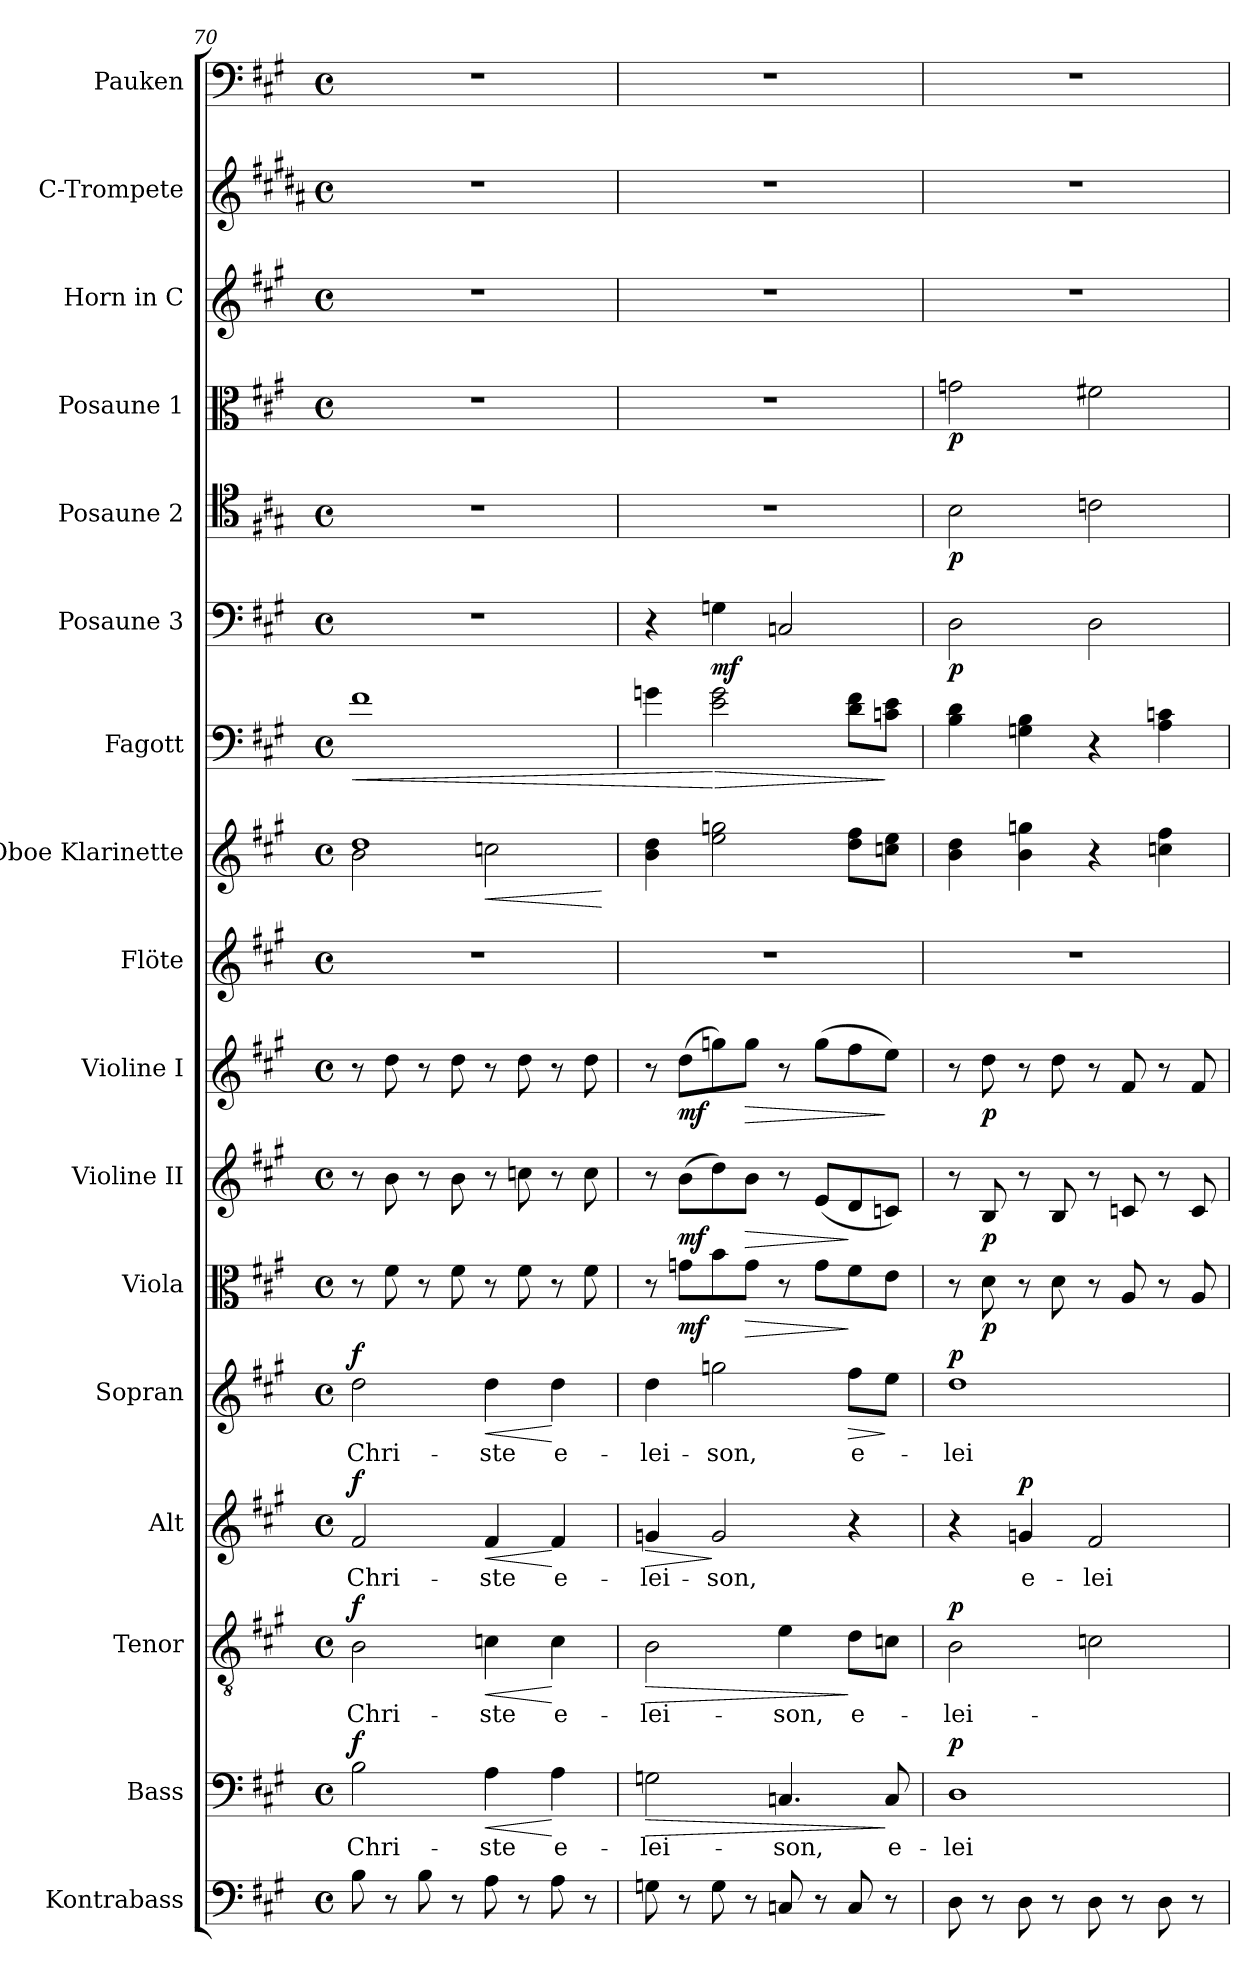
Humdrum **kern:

**kern	**kern	**text	**dynam	**kern	**text	**dynam	**kern	**text	**dynam	**kern	**text	**dynam	**kern	**dynam	**kern	**dynam	**kern	**dynam	**kern	**kern	**dynam	**kern	**dynam	**kern	**dynam	**kern	**dynam	**kern	**dynam	**kern	**kern	**kern
*part17	*part16	*part16	*part16	*part15	*part15	*part15	*part14	*part14	*part14	*part13	*part13	*part13	*part12	*part12	*part11	*part11	*part10	*part10	*part9	*part8	*part8	*part7	*part7	*part6	*part6	*part5	*part5	*part4	*part4	*part3	*part2	*part1
*staff17	*staff16	*staff16	*staff16	*staff15	*staff15	*staff15	*staff14	*staff14	*staff14	*staff13	*staff13	*staff13	*staff12	*staff12	*staff11	*staff11	*staff10	*staff10	*staff9	*staff8	*staff8	*staff7	*staff7	*staff6	*staff6	*staff5	*staff5	*staff4	*staff4	*staff3	*staff2	*staff1
*I"Kontrabass	*I"Bass	*	*	*I"Tenor	*	*	*I"Alt	*	*	*I"Sopran	*	*	*I"Viola	*	*I"Violine II	*	*I"Violine I	*	*I"Flöte	*I"Oboe Klarinette	*	*I"Fagott	*	*I"Posaune 3	*	*I"Posaune 2	*	*I"Posaune 1	*	*I"Horn in C	*I"C-Trompete	*I"Pauken
*I'Kb.	*I'B.	*	*	*I'T.	*	*	*I'A.	*	*	*I'S.	*	*	*I'Vla.	*	*I'Vl. II	*	*I'Vl. I	*	*I'Fl.	*I'Ob.	*	*I'Fg.	*	*I'Pos. 3	*	*I'Pos. 2	*	*I'Pos. 1	*	*I'Hrn.	*I'C Trp.	*I'Pk.
*clefF4	*clefF4	*	*	*clefGv2	*	*	*clefG2	*	*	*clefG2	*	*	*clefC3	*	*clefG2	*	*clefG2	*	*clefG2	*clefG2	*	*clefF4	*	*clefF4	*	*clefC4	*	*clefC3	*	*clefG2	*clefG2	*clefF4
*ITrd7c12	*	*	*	*	*	*	*	*	*	*	*	*	*	*	*	*	*	*	*	*	*	*	*	*	*	*	*	*	*	*ITrd7c12	*ITrd1c2	*
*k[f#c#g#]	*k[f#c#g#]	*	*	*k[f#c#g#]	*	*	*k[f#c#g#]	*	*	*k[f#c#g#]	*	*	*k[f#c#g#]	*	*k[f#c#g#]	*	*k[f#c#g#]	*	*k[f#c#g#]	*k[f#c#g#]	*	*k[f#c#g#]	*	*k[f#c#g#]	*	*k[f#c#g#]	*	*k[f#c#g#]	*	*k[f#c#g#]	*k[f#c#g#]	*k[f#c#g#]
*A:	*A:	*	*	*A:	*	*	*A:	*	*	*A:	*	*	*A:	*	*A:	*	*A:	*	*A:	*A:	*	*A:	*	*A:	*	*A:	*	*A:	*	*A:	*A:	*A:
*M4/4	*M4/4	*	*	*M4/4	*	*	*M4/4	*	*	*M4/4	*	*	*M4/4	*	*M4/4	*	*M4/4	*	*M4/4	*M4/4	*	*M4/4	*	*M4/4	*	*M4/4	*	*M4/4	*	*M4/4	*M4/4	*M4/4
*met(c)	*met(c)	*	*	*met(c)	*	*	*met(c)	*	*	*met(c)	*	*	*met(c)	*	*met(c)	*	*met(c)	*	*met(c)	*met(c)	*	*met(c)	*	*met(c)	*	*met(c)	*	*met(c)	*	*met(c)	*met(c)	*met(c)
=70	=70	=70	=70	=70	=70	=70	=70	=70	=70	=70	=70	=70	=70	=70	=70	=70	=70	=70	=70	=70	=70	=70	=70	=70	=70	=70	=70	=70	=70	=70	=70	=70
!	!	!LO:LY:b	!LO:DY:a	!	!LO:LY:b	!LO:DY:a	!	!LO:LY:b	!LO:DY:a	!	!LO:LY:b	!LO:DY:a	!	!	!	!	!	!	!	!	!	!	!LO:HP:b	!	!	!	!	!	!	!	!	!
*	*	*	*	*	*	*	*	*	*	*	*	*	*	*	*	*	*	*	*	*^	*	*	*	*	*	*	*	*	*	*	*	*
8BB\	2B\	Chri-	f	2B\	Chri-	f	2f#/	Chri-	f	2dd\	Chri-	f	8r	.	8r	.	8r	.	1r	1dd	2b\	.	1f#	<	1r	.	1r	.	1r	.	1r	1r	1r
8r	.	.	.	.	.	.	.	.	.	.	.	.	8f#\	.	8b\	.	8dd\	.	.	.	.	.	.	.	.	.	.	.	.	.	.	.	.
8BB\	.	.	.	.	.	.	.	.	.	.	.	.	8r	.	8r	.	8r	.	.	.	.	.	.	.	.	.	.	.	.	.	.	.	.
8r	.	.	.	.	.	.	.	.	.	.	.	.	8f#\	.	8b\	.	8dd\	.	.	.	.	.	.	.	.	.	.	.	.	.	.	.	.
!	!	!LO:LY:b	!LO:HP:b	!	!LO:LY:b	!LO:HP:b	!	!LO:LY:b	!LO:HP:b	!	!LO:LY:b	!LO:HP:b	!	!	!	!	!	!	!	!	!	!LO:HP:b	!	!	!	!	!	!	!	!	!	!	!
8AA\	4A\	-ste	<	4cn\	-ste	<	4f#/	-ste	<	4dd\	-ste	<	8r	.	8r	.	8r	.	.	.	2ccn\	<	.	.	.	.	.	.	.	.	.	.	.
8r	.	.	.	.	.	.	.	.	.	.	.	.	8f#\	.	8ccn\	.	8dd\	.	.	.	.	.	.	.	.	.	.	.	.	.	.	.	.
!	!	!LO:LY:b	!	!	!LO:LY:b	!	!	!LO:LY:b	!	!	!LO:LY:b	!	!	!	!	!	!	!	!	!	!	!	!	!	!	!	!	!	!	!	!	!	!
8AA\	4A\	e-	[	4c\	e-	[	4f#/	e-	[	4dd\	e-	[	8r	.	8r	.	8r	.	.	.	.	.	.	.	.	.	.	.	.	.	.	.	.
8r	.	.	.	.	.	.	.	.	.	.	.	.	8f#\	.	8cc\	.	8dd\	.	.	.	.	.	.	.	.	.	.	.	.	.	.	.	.
*	*	*	*	*	*	*	*	*	*	*	*	*	*	*	*	*	*	*	*	*v	*v	*	*	*	*	*	*	*	*	*	*	*	*
.	.	.	.	.	.	.	.	.	.	.	.	.	.	.	.	.	.	.	.	.	[	.	.	.	.	.	.	.	.	.	.	.
=71	=71	=71	=71	=71	=71	=71	=71	=71	=71	=71	=71	=71	=71	=71	=71	=71	=71	=71	=71	=71	=71	=71	=71	=71	=71	=71	=71	=71	=71	=71	=71	=71
!	!	!LO:LY:b	!LO:HP:b	!	!LO:LY:b	!LO:HP:b	!	!LO:LY:b	!LO:HP:b	!	!LO:LY:b	!	!	!	!	!	!	!	!	!	!	!	!	!	!	!	!	!	!	!	!	!
8GGn\	2Gn\	-lei-	>	2B\	-lei-	>	4gn/	-lei-	>	4dd\	-lei-	.	8r	.	8r	.	8r	.	1r	4b\ 4dd\	.	4gn\	.	4r	.	1r	.	1r	.	1r	1r	1r
!	!	!	!	!	!	!	!	!	!	!	!	!	!	!LO:DY:b	!	!LO:DY:b	!	!LO:DY:b	!	!	!	!	!	!	!	!	!	!	!	!	!	!
8r	.	.	.	.	.	.	.	.	.	.	.	.	8gn\L	mf	(>8b\L	mf	(>8dd\L	mf	.	.	.	.	.	.	.	.	.	.	.	.	.	.
!	!	!	!	!	!	!	!	!LO:LY:b	!	!	!LO:LY:b	!	!	!	!	!	!	!	!	!	!	!	!LO:HP:n=1:b	!	!LO:DY:b	!	!	!	!	!	!	!
8GG\	.	.	.	.	.	.	2g/	-son,	]	2ggn\	-son,	.	8b\	.	8dd\)	.	8ggn\)	.	.	2ee\ 2ggn\	.	2e\ 2g\	[ >	4Gn\	mf	.	.	.	.	.	.	.
!	!	!	!	!	!	!	!	!	!	!	!	!	!	!LO:HP:b	!	!LO:HP:b	!	!LO:HP:b	!	!	!	!	!	!	!	!	!	!	!	!	!	!
8r	.	.	.	.	.	.	.	.	.	.	.	.	8g\J	>	8b\J	>	8gg\J	>	.	.	.	.	.	.	.	.	.	.	.	.	.	.
!	!	!LO:LY:b	!	!	!LO:LY:b	!	!	!	!	!	!	!	!	!	!	!	!	!	!	!	!	!	!	!	!	!	!	!	!	!	!	!
8CCn/	4.Cn/	-son,	.	4e\	-son,	.	.	.	.	.	.	.	8r	.	8r	.	8r	.	.	.	.	.	.	2Cn/	.	.	.	.	.	.	.	.
8r	.	.	.	.	.	.	.	.	.	.	.	.	8g\L	.	(<8e/L	.	(>8gg\L	.	.	.	.	.	.	.	.	.	.	.	.	.	.	.
!	!	!	!	!	!LO:LY:b	!	!	!	!	!	!LO:LY:b	!LO:HP:b	!	!	!	!	!	!	!	!	!	!	!	!	!	!	!	!	!	!	!	!
8CC/	.	.	.	8d\L	e-	]	4r	.	.	8ff#\L	e-	>	8f#\	]	8d/	]	8ff#\	.	.	8dd\ 8ff#\L	.	8d\ 8f#\L	.	.	.	.	.	.	.	.	.	.
!	!	!LO:LY:b	!	!	!	!	!	!	!	!	!	!	!	!	!	!	!	!	!	!	!	!	!	!	!	!	!	!	!	!	!	!
8r	8C/	e-	]	8cn\J	.	.	.	.	.	8ee\J	.	]	8e\J	.	8cn/J)	.	8ee\J)	]	.	8ccn\ 8ee\J	.	8cn\ 8e\J	]	.	.	.	.	.	.	.	.	.
=72	=72	=72	=72	=72	=72	=72	=72	=72	=72	=72	=72	=72	=72	=72	=72	=72	=72	=72	=72	=72	=72	=72	=72	=72	=72	=72	=72	=72	=72	=72	=72	=72
!	!	!LO:LY:b	!LO:DY:a	!	!LO:LY:b	!LO:DY:a	!	!	!	!	!LO:LY:b	!LO:DY:a	!	!	!	!	!	!	!	!	!	!	!	!	!LO:DY:b	!	!LO:DY:b	!	!LO:DY:b	!	!	!
8DD\	1D	-lei-	p	2B\	-lei-	p	4r	.	.	1dd	-lei-	p	8r	.	8r	.	8r	.	1r	4b\ 4dd\	.	4B\ 4d\	.	2D\	p	2B\	p	2gn\	p	1r	1r	1r
!	!	!	!	!	!	!	!	!	!	!	!	!	!	!LO:DY:b	!	!LO:DY:b	!	!LO:DY:b	!	!	!	!	!	!	!	!	!	!	!	!	!	!
8r	.	.	.	.	.	.	.	.	.	.	.	.	8d\	p	8B/	p	8dd\	p	.	.	.	.	.	.	.	.	.	.	.	.	.	.
!	!	!	!	!	!	!	!	!LO:LY:b	!LO:DY:a	!	!	!	!	!	!	!	!	!	!	!	!	!	!	!	!	!	!	!	!	!	!	!
8DD\	.	.	.	.	.	.	4gn/	e-	p	.	.	.	8r	.	8r	.	8r	.	.	4b\ 4ggn\	.	4Gn\ 4B\	.	.	.	.	.	.	.	.	.	.
8r	.	.	.	.	.	.	.	.	.	.	.	.	8d\	.	8B/	.	8dd\	.	.	.	.	.	.	.	.	.	.	.	.	.	.	.
!	!	!	!	!	!	!	!	!LO:LY:b	!	!	!	!	!	!	!	!	!	!	!	!	!	!	!	!	!	!	!	!	!	!	!	!
8DD\	.	.	.	2cn\	.	.	2f#/	-lei-	.	.	.	.	8r	.	8r	.	8r	.	.	4r	.	4r	.	2D\	.	2cn\	.	2f#X\	.	.	.	.
8r	.	.	.	.	.	.	.	.	.	.	.	.	8A/	.	8cn/	.	8f#/	.	.	.	.	.	.	.	.	.	.	.	.	.	.	.
8DD\	.	.	.	.	.	.	.	.	.	.	.	.	8r	.	8r	.	8r	.	.	4ccn\ 4ff#\	.	4A\ 4cn\	.	.	.	.	.	.	.	.	.	.
8r	.	.	.	.	.	.	.	.	.	.	.	.	8A/	.	8c/	.	8f#/	.	.	.	.	.	.	.	.	.	.	.	.	.	.	.
=	=	=	=	=	=	=	=	=	=	=	=	=	=	=	=	=	=	=	=	=	=	=	=	=	=	=	=	=	=	=	=	=
*-	*-	*-	*-	*-	*-	*-	*-	*-	*-	*-	*-	*-	*-	*-	*-	*-	*-	*-	*-	*-	*-	*-	*-	*-	*-	*-	*-	*-	*-	*-	*-	*-
